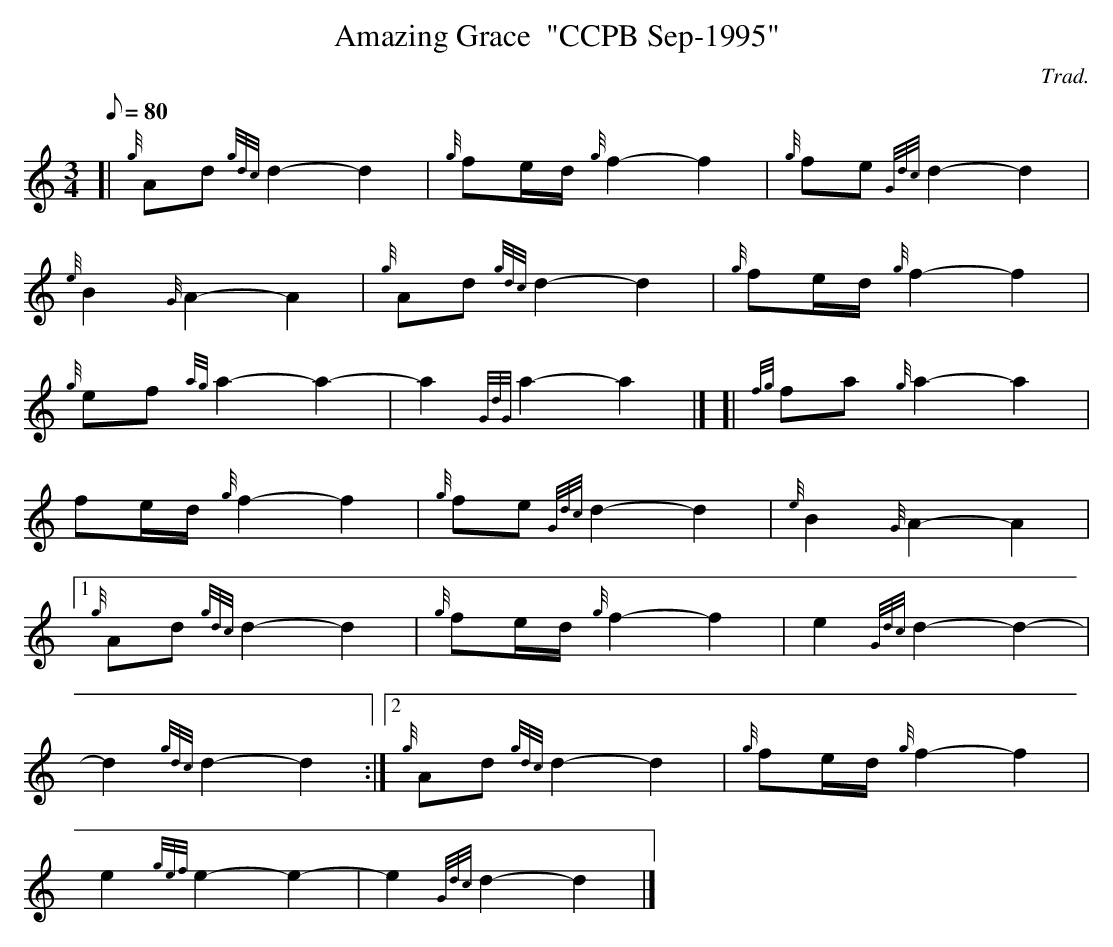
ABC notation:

X:1
T:Amazing Grace  "CCPB Sep-1995"
M:3/4
L:1/8
Q:80
C:Trad.
K:HP
[| {g}Ad{gdc}d2-d2|
{g}fe/2d/2{g}f2-f2|
{g}fe{Gdc}d2-d2|  !
{e}B2{G}A2-A2|
{g}Ad{gdc}d2-d2|
{g}fe/2d/2{g}f2-f2|  !
{g}ef{ag}a2-a2|
-a2{GdG}a2-a2|] [|
{fg}fa{g}a2-a2|  !
fe/2d/2{g}f2-f2|
{g}fe{Gdc}d2-d2|
{e}B2{G}A2-A2|1  !
{g}Ad{gdc}d2-d2|
{g}fe/2d/2{g}f2-f2|
e2{Gdc}d2-d2|  !
-d2{gdc}d2-d2:|2
{g}Ad{gdc}d2-d2|
{g}fe/2d/2{g}f2-f2|  !
e2{gef}e2-e2|
-e2{Gdc}d2-d2|]
